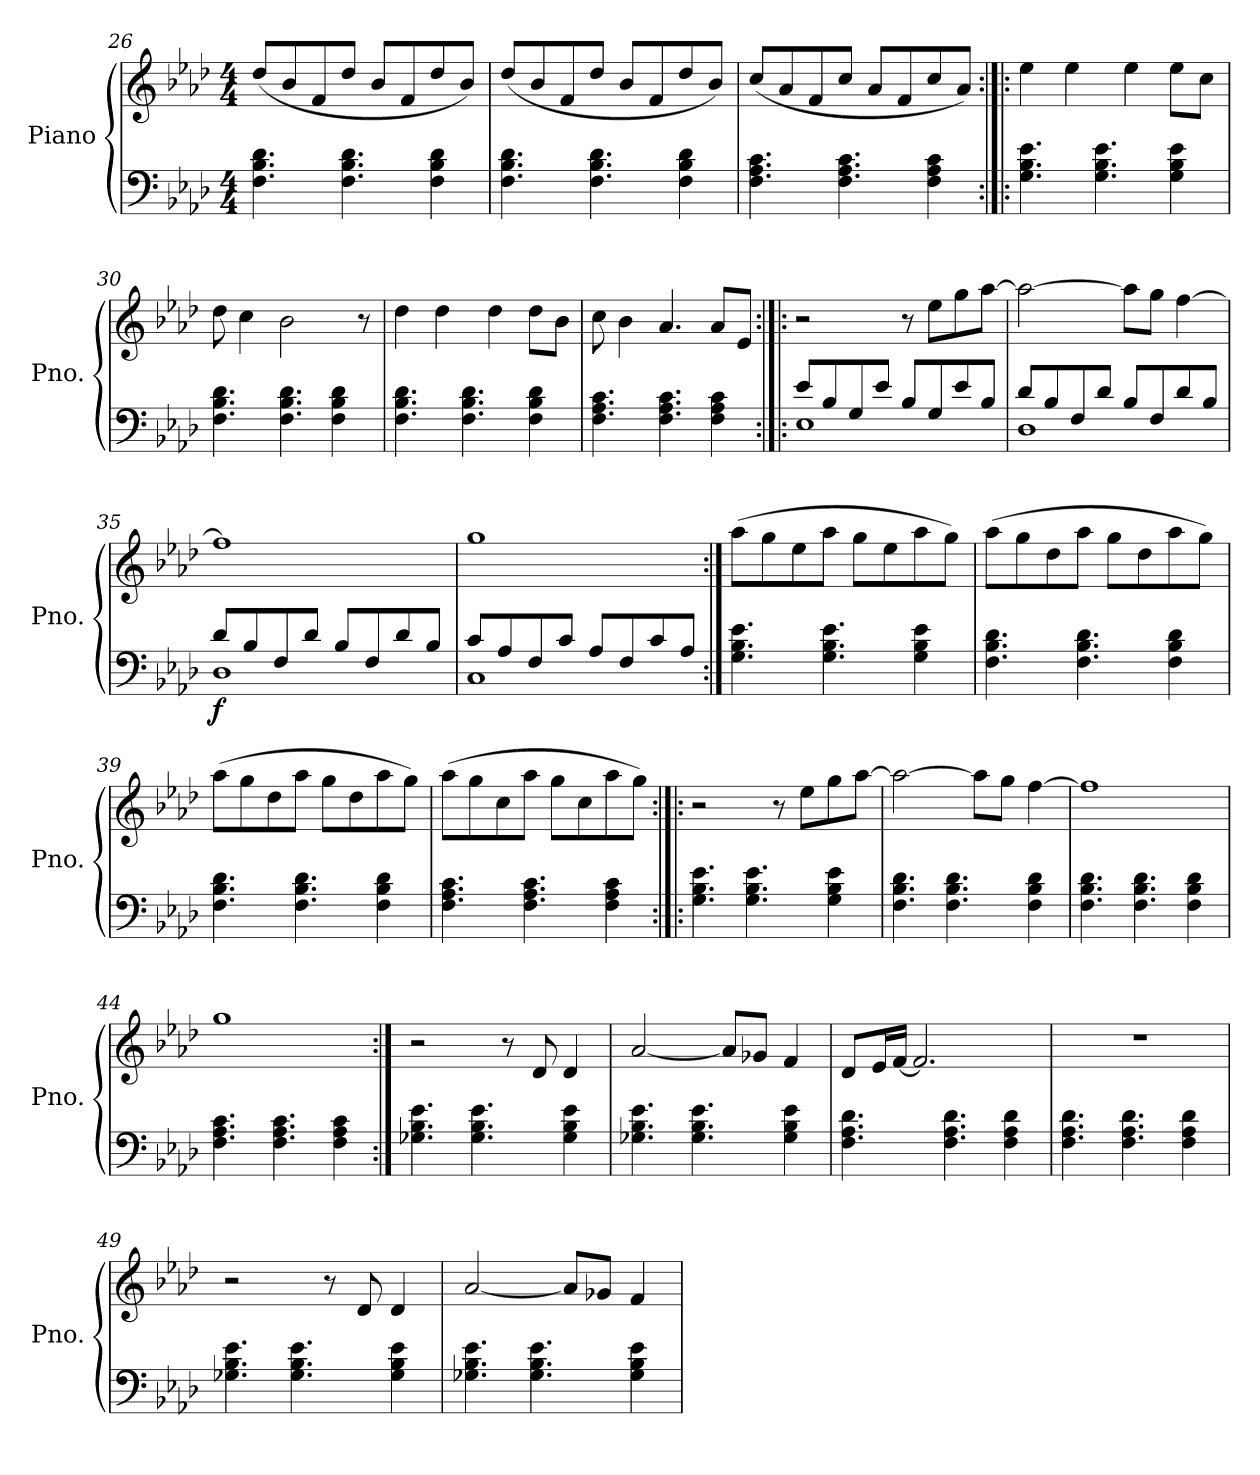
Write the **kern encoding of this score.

**kern	**kern	**dynam
*part1	*part1	*part1
*staff2	*staff1	*staff1/2
*I"Piano	*	*
*I'Pno.	*	*
!!LO:PB:g=z
*clefF4	*clefG2	*
*k[b-e-a-d-]	*k[b-e-a-d-]	*
*M4/4	*M4/4	*
=26	=26	=26
4.F\ 4.B-\ 4.d-\	(8dd-/L	.
.	8b-/	.
.	8f/	.
4.F\ 4.B-\ 4.d-\	8dd-/J	.
.	8b-/L	.
.	8f/	.
4F\ 4B-\ 4d-\	8dd-/	.
.	8b-/J)	.
=27	=27	=27
4.F\ 4.B-\ 4.d-\	(8dd-/L	.
.	8b-/	.
.	8f/	.
4.F\ 4.B-\ 4.d-\	8dd-/J	.
.	8b-/L	.
.	8f/	.
4F\ 4B-\ 4d-\	8dd-/	.
.	8b-/J)	.
=28	=28	=28
4.F\ 4.A-\ 4.c\	(8cc/L	.
.	8a-/	.
.	8f/	.
4.F\ 4.A-\ 4.c\	8cc/J	.
.	8a-/L	.
.	8f/	.
4F\ 4A-\ 4c\	8cc/	.
.	8a-/J)	.
=29:|!|:	=29:|!|:	=29:|!|:
4.G\ 4.B-\ 4.e-\	4ee-\	.
.	4ee-\	.
4.G\ 4.B-\ 4.e-\	.	.
.	4ee-\	.
4G\ 4B-\ 4e-\	8ee-\L	.
.	8cc\J	.
=30	=30	=30
4.F\ 4.B-\ 4.d-\	8dd-\	.
.	4cc\	.
4.F\ 4.B-\ 4.d-\	2b-\	.
4F\ 4B-\ 4d-\	.	.
.	8r	.
!!LO:LB:g=z
=31	=31	=31
4.F\ 4.B-\ 4.d-\	4dd-\	.
.	4dd-\	.
4.F\ 4.B-\ 4.d-\	.	.
.	4dd-\	.
4F\ 4B-\ 4d-\	8dd-\L	.
.	8b-\J	.
=32	=32	=32
4.F\ 4.A-\ 4.c\	8cc\	.
.	4b-\	.
4.F\ 4.A-\ 4.c\	4.a-/	.
4F\ 4A-\ 4c\	8a-/L	.
.	8e-/J	.
=33:|!|:	=33:|!|:	=33:|!|:
*^	*	*
8e-/L	1E-	2r	.
8B-/	.	.	.
8G/	.	.	.
8e-/J	.	.	.
8B-/L	.	8r	.
8G/	.	8ee-\L	.
8e-/	.	8gg\	.
8B-/J	.	[8aa-\J	.
=34	=34	=34	=34
8d-/L	1D-	2aa-\_	.
8B-/	.	.	.
8F/	.	.	.
8d-/J	.	.	.
8B-/L	.	8aa-\L]	.
8F/	.	8gg\J	.
8d-/	.	[4ff\	.
8B-/J	.	.	.
=35	=35	=35	=35
!	!	!	!LO:DY:b=2
8d-/L	1D-	1ff]	f
8B-/	.	.	.
8F/	.	.	.
8d-/J	.	.	.
8B-/L	.	.	.
8F/	.	.	.
8d-/	.	.	.
8B-/J	.	.	.
!!LO:LB:g=z
=36	=36	=36	=36
8c/L	1C	1gg	.
8A-/	.	.	.
8F/	.	.	.
8c/J	.	.	.
8A-/L	.	.	.
8F/	.	.	.
8c/	.	.	.
8A-/J	.	.	.
*v	*v	*	*
=37:|!	=37:|!	=37:|!
4.G\ 4.B-\ 4.e-\	(8aa-\L	.
.	8gg\	.
.	8ee-\	.
4.G\ 4.B-\ 4.e-\	8aa-\J	.
.	8gg\L	.
.	8ee-\	.
4G\ 4B-\ 4e-\	8aa-\	.
.	8gg\J)	.
=38	=38	=38
4.F\ 4.B-\ 4.d-\	(8aa-\L	.
.	8gg\	.
.	8dd-\	.
4.F\ 4.B-\ 4.d-\	8aa-\J	.
.	8gg\L	.
.	8dd-\	.
4F\ 4B-\ 4d-\	8aa-\	.
.	8gg\J)	.
=39	=39	=39
4.F\ 4.B-\ 4.d-\	(8aa-\L	.
.	8gg\	.
.	8dd-\	.
4.F\ 4.B-\ 4.d-\	8aa-\J	.
.	8gg\L	.
.	8dd-\	.
4F\ 4B-\ 4d-\	8aa-\	.
.	8gg\J)	.
!!LO:LB:g=z
=40	=40	=40
4.F\ 4.A-\ 4.c\	(8aa-\L	.
.	8gg\	.
.	8cc\	.
4.F\ 4.A-\ 4.c\	8aa-\J	.
.	8gg\L	.
.	8cc\	.
4F\ 4A-\ 4c\	8aa-\	.
.	8gg\J)	.
=41:|!|:	=41:|!|:	=41:|!|:
4.G\ 4.B-\ 4.e-\	2r	.
4.G\ 4.B-\ 4.e-\	.	.
.	8r	.
.	8ee-\L	.
4G\ 4B-\ 4e-\	8gg\	.
.	[8aa-\J	.
=42	=42	=42
4.F\ 4.B-\ 4.d-\	2aa-\_	.
4.F\ 4.B-\ 4.d-\	.	.
.	8aa-\L]	.
.	8gg\J	.
4F\ 4B-\ 4d-\	[4ff\	.
=43	=43	=43
4.F\ 4.B-\ 4.d-\	1ff]	.
4.F\ 4.B-\ 4.d-\	.	.
4F\ 4B-\ 4d-\	.	.
=44	=44	=44
4.F\ 4.A-\ 4.c\	1gg	.
4.F\ 4.A-\ 4.c\	.	.
4F\ 4A-\ 4c\	.	.
=45:|!	=45:|!	=45:|!
4.G-X\ 4.B-\ 4.e-\	2r	.
4.G-\ 4.B-\ 4.e-\	.	.
.	8r	.
.	8d-/	.
4G-\ 4B-\ 4e-\	4d-/	.
!!LO:LB:g=z
=46	=46	=46
4.G-X\ 4.B-\ 4.e-\	[2a-/	.
4.G-\ 4.B-\ 4.e-\	.	.
.	8a-/L]	.
.	8g-X/J	.
4G-\ 4B-\ 4e-\	4f/	.
=47	=47	=47
4.F\ 4.A-\ 4.d-\	8d-/L	.
.	16e-/L	.
.	[16f/JJ	.
.	2.f/]	.
4.F\ 4.A-\ 4.d-\	.	.
4F\ 4A-\ 4d-\	.	.
=48	=48	=48
4.F\ 4.A-\ 4.d-\	1r	.
4.F\ 4.A-\ 4.d-\	.	.
4F\ 4A-\ 4d-\	.	.
=49	=49	=49
4.G-X\ 4.B-\ 4.e-\	2r	.
4.G-\ 4.B-\ 4.e-\	.	.
.	8r	.
.	8d-/	.
4G-\ 4B-\ 4e-\	4d-/	.
=50	=50	=50
4.G-X\ 4.B-\ 4.e-\	[2a-/	.
4.G-\ 4.B-\ 4.e-\	.	.
.	8a-/L]	.
.	8g-X/J	.
4G-\ 4B-\ 4e-\	4f/	.
=	=	=
*-	*-	*-
